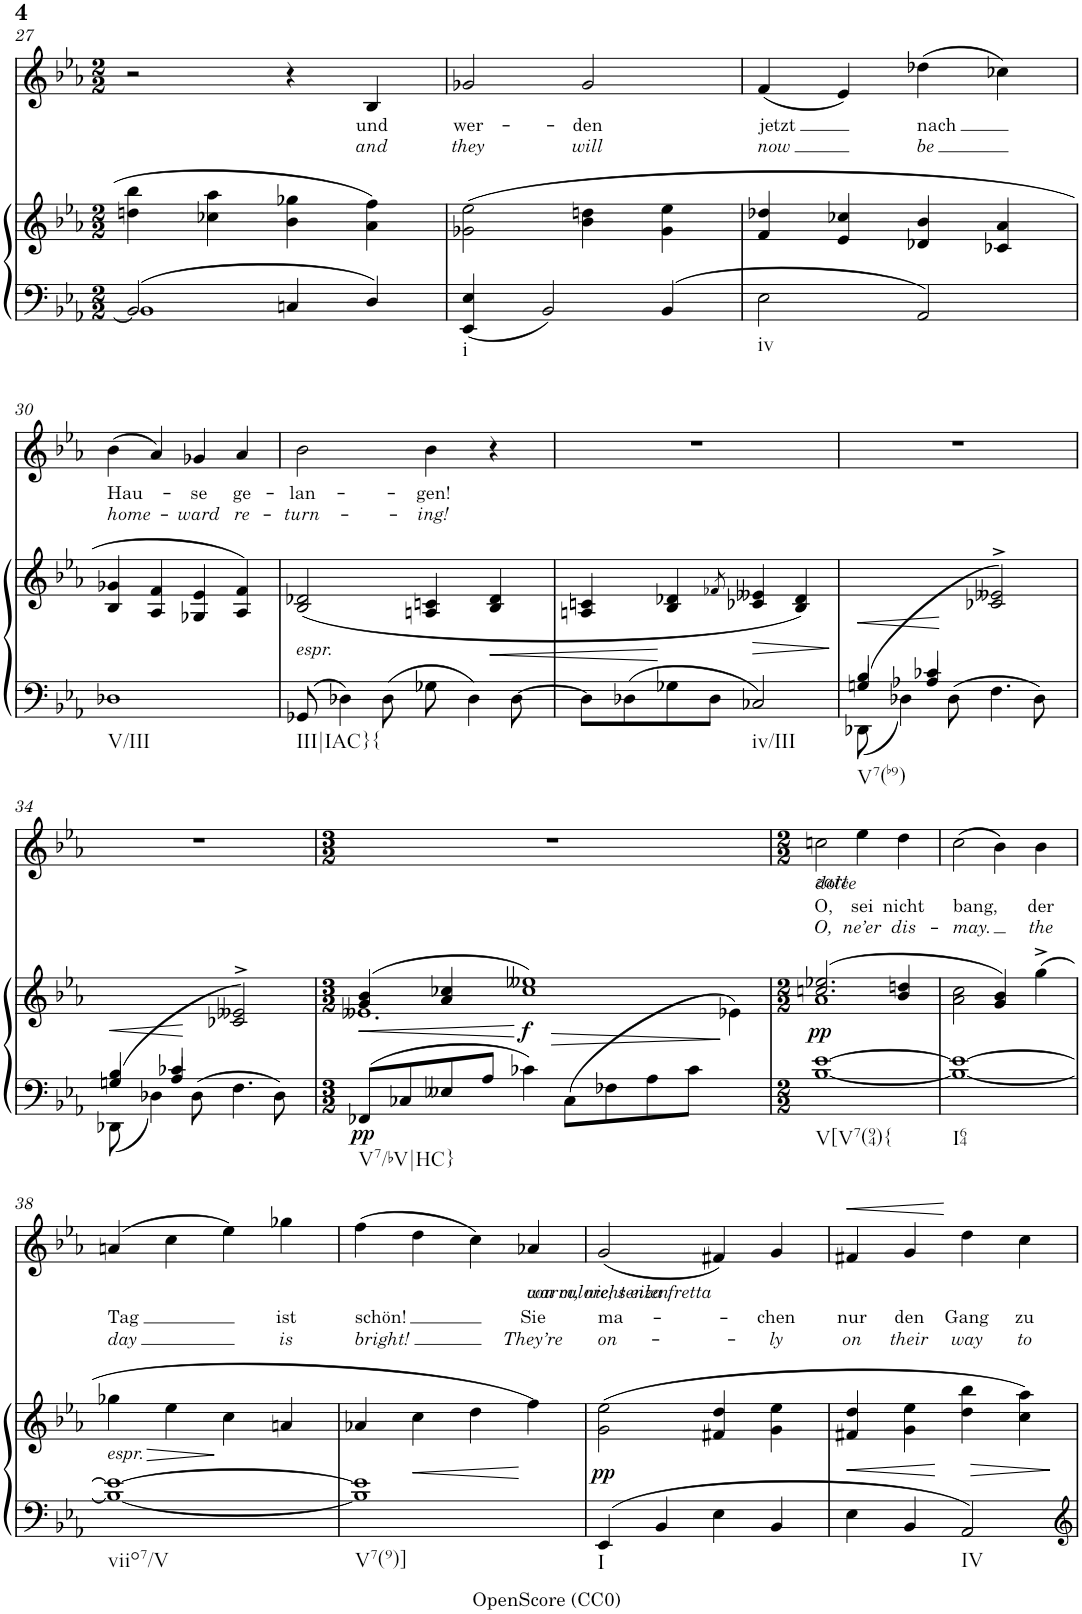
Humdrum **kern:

**kern	**kern	**dynam	**kern	**text	**text	**dynam
*part2	*part2	*part2	*part1	*part1	*part1	*part1
*staff3	*staff2	*staff2/3	*staff1	*staff1	*staff1	*staff1
*I"Piano	*	*	*I"Voice	*	*	*
*I'Pno	*	*	*	*	*	*
!!LO:PB:g=z
*clefF4	*clefG2	*	*clefG2	*	*	*
*k[b-e-a-]	*k[b-e-a-]	*	*k[b-e-a-]	*	*	*
*M2/2	*M2/2	*	*M2/2	*	*	*
=27	=27	=27	=27	=27	=27	=27
*^	*	*	*	*	*	*
2BB-/]	1BB-	4ddn\ 4bb-\	.	2r	.	.	.
.	.	4cc-X\ 4aa-\	.	.	.	.	.
4Cn/	.	4b-\ 4gg-X\	.	4r	.	.	.
!	!	!	!	!	!LO:LY:b	!LO:LY:b	!
4D/	.	4a-\ 4ff\	.	4B-/	und	and	.
*v	*v	*	*	*	*	*	*
=28	=28	=28	=28	=28	=28	=28
!LO:TX:b:t=i	!	!	!	!	!	!
!	!	!	!	!LO:LY:b	!LO:LY:b	!
4EE-/ 4E-/	(2g-X\ 2ee-\	.	2g-X/	wer-	they	.
2BB-/	.	.	.	.	.	.
!	!	!	!	!LO:LY:b	!LO:LY:b	!
.	4b-\ 4ddn\	.	2g-/	-den	will	.
4BB-/	4g-\ 4ee-\	.	.	.	.	.
=29	=29	=29	=29	=29	=29	=29
!LO:TX:b:t=iv	!	!	!	!	!	!
!	!	!	!	!LO:LY:b	!LO:LY:b	!
2E-\	4f/ 4dd-X/	.	(4f/	jetzt	now	.
.	4e-/ 4cc-X/	.	4e-/)	.	.	.
!	!	!	!	!LO:LY:b	!LO:LY:b	!
2AA-/	4d-X/ 4b-/	.	(4dd-X\	nach	be	.
.	4c-X/ 4a-/	.	4cc-X\)	.	.	.
!!LO:LB:g=z
=30	=30	=30	=30	=30	=30	=30
!LO:TX:b:t=V/III	!	!	!	!	!	!
!	!	!	!	!LO:LY:b	!LO:LY:b	!
1D-X	4B-/ 4g-X/	.	(4b-\	Hau-	home-	.
.	4A-/ 4f/	.	4a-/)	.	.	.
!	!	!	!	!LO:LY:b	!LO:LY:b	!
.	4G-X/ 4e-/	.	4g-X/	-se	-ward	.
!	!	!	!	!LO:LY:b	!LO:LY:b	!
.	4A-/ 4f/)	.	4a-/	ge-	re-	.
=31	=31	=31	=31	=31	=31	=31
!	!LO:TX:b:i:t=espr.	!	!	!	!	!
!LO:TX:b:t=III|IAC}{	!	!	!	!	!	!
!	!	!	!	!LO:LY:b	!LO:LY:b	!
8GG-X/	(<2B-/ 2d-X/	.	2b-\	-lan-	-turn-	.
4D-X\	.	.	.	.	.	.
8D-\	.	.	.	.	.	.
!	!	!	!	!LO:LY:b	!LO:LY:b	!
8G-X\	4An/ 4cn/	.	4b-\	-gen!	-ing!	.
4D-\	.	.	.	.	.	.
!	!	!LO:HP:b	!	!	!	!
.	4B-/ 4d-/	<	4r	.	.	.
[8D-\	.	.	.	.	.	.
=32	=32	=32	=32	=32	=32	=32
8D-\L]	4An/ 4cn/	.	1r	.	.	.
8D-X\	.	.	.	.	.	.
8G-X\	4B-/ 4d-X/	[	.	.	.	.
8D-\J	.	.	.	.	.	.
.	8qf-X/	.	.	.	.	.
!LO:TX:b:t=iv/III	!	!	!	!	!	!
2C-X/	4c-X/ 4e--X/	.	.	.	.	.
.	4B-/ 4d-/)	.	.	.	.	.
=33	=33	=33	=33	=33	=33	=33
*^	*	*	*	*	*	*
*	*^	*	*	*	*	*	*
!LO:TX:b:t=V7(b9)	!	!	!	!	!	!	!	!
(>4Gn/	4B-/	8DD-X\	2ryy	.	1r	.	.	.
.	.	4D-X\	.	.	.	.	.	.
4A-X/	4c-X/	.	.	.	.	.	.	.
.	.	8D-\	.	.	.	.	.	.
2ryy	2ryy	4.F\	2c-X/^> 2e--X/^>)	.	.	.	.	.
.	.	8D-\	.	.	.	.	.	.
!!LO:LB:g=z
=34	=34	=34	=34	=34	=34	=34	=34	=34
(>4Gn/	4B-/	8DD-X\	2ryy	.	1r	.	.	.
.	.	4D-X\	.	.	.	.	.	.
4A-/	4c-X/	.	.	.	.	.	.	.
.	.	8D-\	.	.	.	.	.	.
2ryy	2ryy	4.F\	2c-X/^> 2e--X/^>)	.	.	.	.	.
.	.	8D-\	.	.	.	.	.	.
*v	*v	*v	*	*	*	*	*	*
=35	=35	=35	=35	=35	=35	=35
*M3/2	*M3/2	*	*M3/2	*	*	*
*^	*	*	*	*	*	*
*	*^	*	*	*	*	*	*
!LO:TX:b:t=V7/bV|HC}	!	!	!	!	!	!	!	!
!	!	!	!	!LO:HP:b	!	!	!	!
*	*	*	*^	*	*	*	*	*
*	*	*	*	*^	*	*	*	*	*
*	*	*	*	*	*^	*	*	*	*	*
!	!	!	!	!	!	!	!LO:DY:n=1:b=2	!	!	!	!
*v	*v	*v	*	*	*	*	*	*	*	*	*
8FF-X/L	(4g/ 4b-/	1.e--X	2ryy	4ryy	< pp	1.r	.	.	.
8C-X/	.	.	.	.	.	.	.	.	.
*	*	*	*v	*v	*	*	*	*	*
8E--X/	4a-/ 4cc-X/	.	.	.	.	.	.	.
8A-/J	.	.	.	.	.	.	.	.
!	!	!	!	!LO:DY:n=2:b	!	!	!	!
4c-X\	1cc- 1ee--X)	.	4ryy	[ f	.	.	.	.
!	!	!	!	!LO:HP:b	!	!	!	!
(8C-\L	.	.	4ryy	>	.	.	.	.
8F-X\	.	.	.	.	.	.	.	.
8A-\	.	.	4ryy	.	.	.	.	.
8c-\J	.	.	.	.	.	.	.	.
*	*	*	*^	*	*	*	*	*
4ryy	.	.	4ryy	4e-X\)	]	.	.	.	.
*	*v	*v	*v	*v	*	*	*	*	*
=36	=36	=36	=36	=36	=36	=36
*M2/2	*M2/2	*	*M2/2	*	*	*
*	*^	*	*	*	*	*
*	*	*^	*	*	*	*	*
*	*	*	*^	*	*	*	*	*
!	!	!	!	!	!	!LO:TX:b:i:t=zart	!	!	!
!	!	!	!	!	!	!LO:TX:b:i:t=dolce	!	!	!
!LO:TX:b:t=V[V7(94){	!	!	!	!	!	!	!	!	!
!	!	!	!	!	!LO:DY:b	!	!LO:LY:b	!LO:LY:b	!
*	*	*v	*v	*v	*	*	*	*	*
[1B- [1e-	(2.ccn/ 2.ee-X/	1a-	pp	2ccn\	O,	O,	.
!	!	!	!	!	!LO:LY:b	!LO:LY:b	!
.	.	.	.	4ee-\	sei	ne’er	.
!	!	!	!	!	!LO:LY:b	!LO:LY:b	!
.	4b-/ 4ddn/	.	.	4dd\	nicht	dis-	.
*	*v	*v	*	*	*	*	*
=37	=37	=37	=37	=37	=37	=37
!LO:TX:b:t=I64	!	!	!	!	!	!
!	!	!	!	!LO:LY:b	!LO:LY:b	!
1B-_ 1e-_	2a-\ 2cc\	.	(2cc\	bang,	-may.	.
.	4g/ 4b-/)	.	4b-\)	.	.	.
!	!	!	!	!LO:LY:b	!LO:LY:b	!
.	(4gg^\	.	4b-\	der	the	.
!!LO:LB:g=z
=38	=38	=38	=38	=38	=38	=38
!	!LO:TX:b:i:t=espr.	!	!	!	!	!
!LO:TX:b:t=viio7/V	!	!	!	!	!	!
!	!	!LO:HP:b	!	!LO:LY:b	!LO:LY:b	!
1B-_ 1e-_	4gg-X\	>	(4an/	Tag	day	.
.	4ee-\	.	4cc\	.	.	.
.	4cc\	]	4ee-\)	.	.	.
!	!	!	!	!LO:LY:b	!LO:LY:b	!
.	4an/	.	4gg-X\	ist	is	.
=39	=39	=39	=39	=39	=39	=39
!LO:TX:b:t=V7(9)]	!	!	!	!	!	!
!	!	!	!	!LO:LY:b	!LO:LY:b	!
1B-] 1e-]	4a-X/	.	(4ff\	schön!	bright!	.
!	!	!LO:HP:b	!	!	!	!
.	4cc\	<	4dd\	.	.	.
.	4dd\	.	4cc\)	.	.	.
!	!	!	!LO:TX:b:i:t=warm, nicht eilen	!	!	!
!	!	!	!LO:TX:b:i:t=con calore, senza fretta	!	!	!
!	!	!	!	!LO:LY:b	!LO:LY:b	!
.	4ff\)	[	4a-X/	Sie	They’re	.
=40	=40	=40	=40	=40	=40	=40
!LO:TX:b:t=I	!	!	!	!	!	!
!	!	!LO:DY:b	!	!LO:LY:b	!LO:LY:b	!
4EE-/	(2g\ 2ee-\	pp	(2g/	ma-	on-	.
4BB-/	.	.	.	.	.	.
4E-\	4f#X/ 4dd/	.	4f#X/)	.	.	.
!	!	!	!	!LO:LY:b	!LO:LY:b	!
4BB-/	4g\ 4ee-\	.	4g/	-chen	-ly	.
=41	=41	=41	=41	=41	=41	=41
!	!	!LO:HP:b	!	!LO:LY:b	!LO:LY:b	!LO:HP:b
4E-\	4f#X/ 4dd/	<	4f#X/	nur	on	<
!	!	!	!	!LO:LY:b	!LO:LY:b	!
4BB-/	4g\ 4ee-\	.	4g/	den	their	.
!LO:TX:b:t=IV	!	!	!	!	!	!
!	!	!LO:HP:n=1:b	!	!LO:LY:b	!LO:LY:b	!
2AA-/	4dd\ 4bb-\	[ >	4dd\	Gang	way	[
!	!	!	!	!LO:LY:b	!LO:LY:b	!
.	4cc\ 4aa-\)	.	4cc\	zu	to	.
.	.	]	.	.	.	.
=	=	=	=	=	=	=
*-	*-	*-	*-	*-	*-	*-
